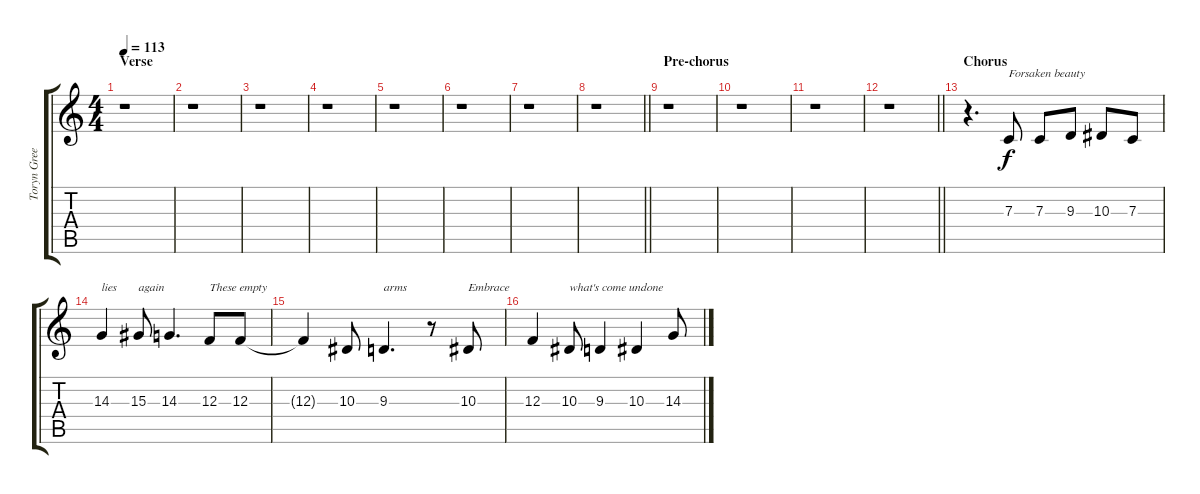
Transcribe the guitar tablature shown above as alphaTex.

\track ("Toryn Green (Vocals)" "Toryn Gree") {instrument violin}
\staff {score tabs}
\tuning (D4 A3 F3 C3 G2 C2) {hide}
\ts (4 4)
\section ("" "Verse")
\tempo 113
\clef g2
\ks c
r.1{dy f} |
r.1 |
r.1 |
r.1 |
r.1 |
r.1 |
r.1 |
\barLineRight lightlight
r.1 |
\section ("" "Pre-chorus")
r.1 |
r.1 |
r.1 |
\barLineRight lightlight
r.1 |
\section ("" "Chorus")
r.4{d} 7.3.8{txt "Forsaken beauty"} 7.3.8 9.3.8 10.3.8 7.3.8 |
14.3.4{txt "lies"} 15.3.8{txt "again"} 14.3.4{d} 12.3.8{txt "These empty"} 12.3.8 |
12.3{t}.4 10.3.8 9.3.4{d txt "arms"} r.8 10.3.8{txt "Embrace"} |
12.3.4 10.3.8{txt "what's come undone"} 9.3.4 10.3.4 14.3.8
